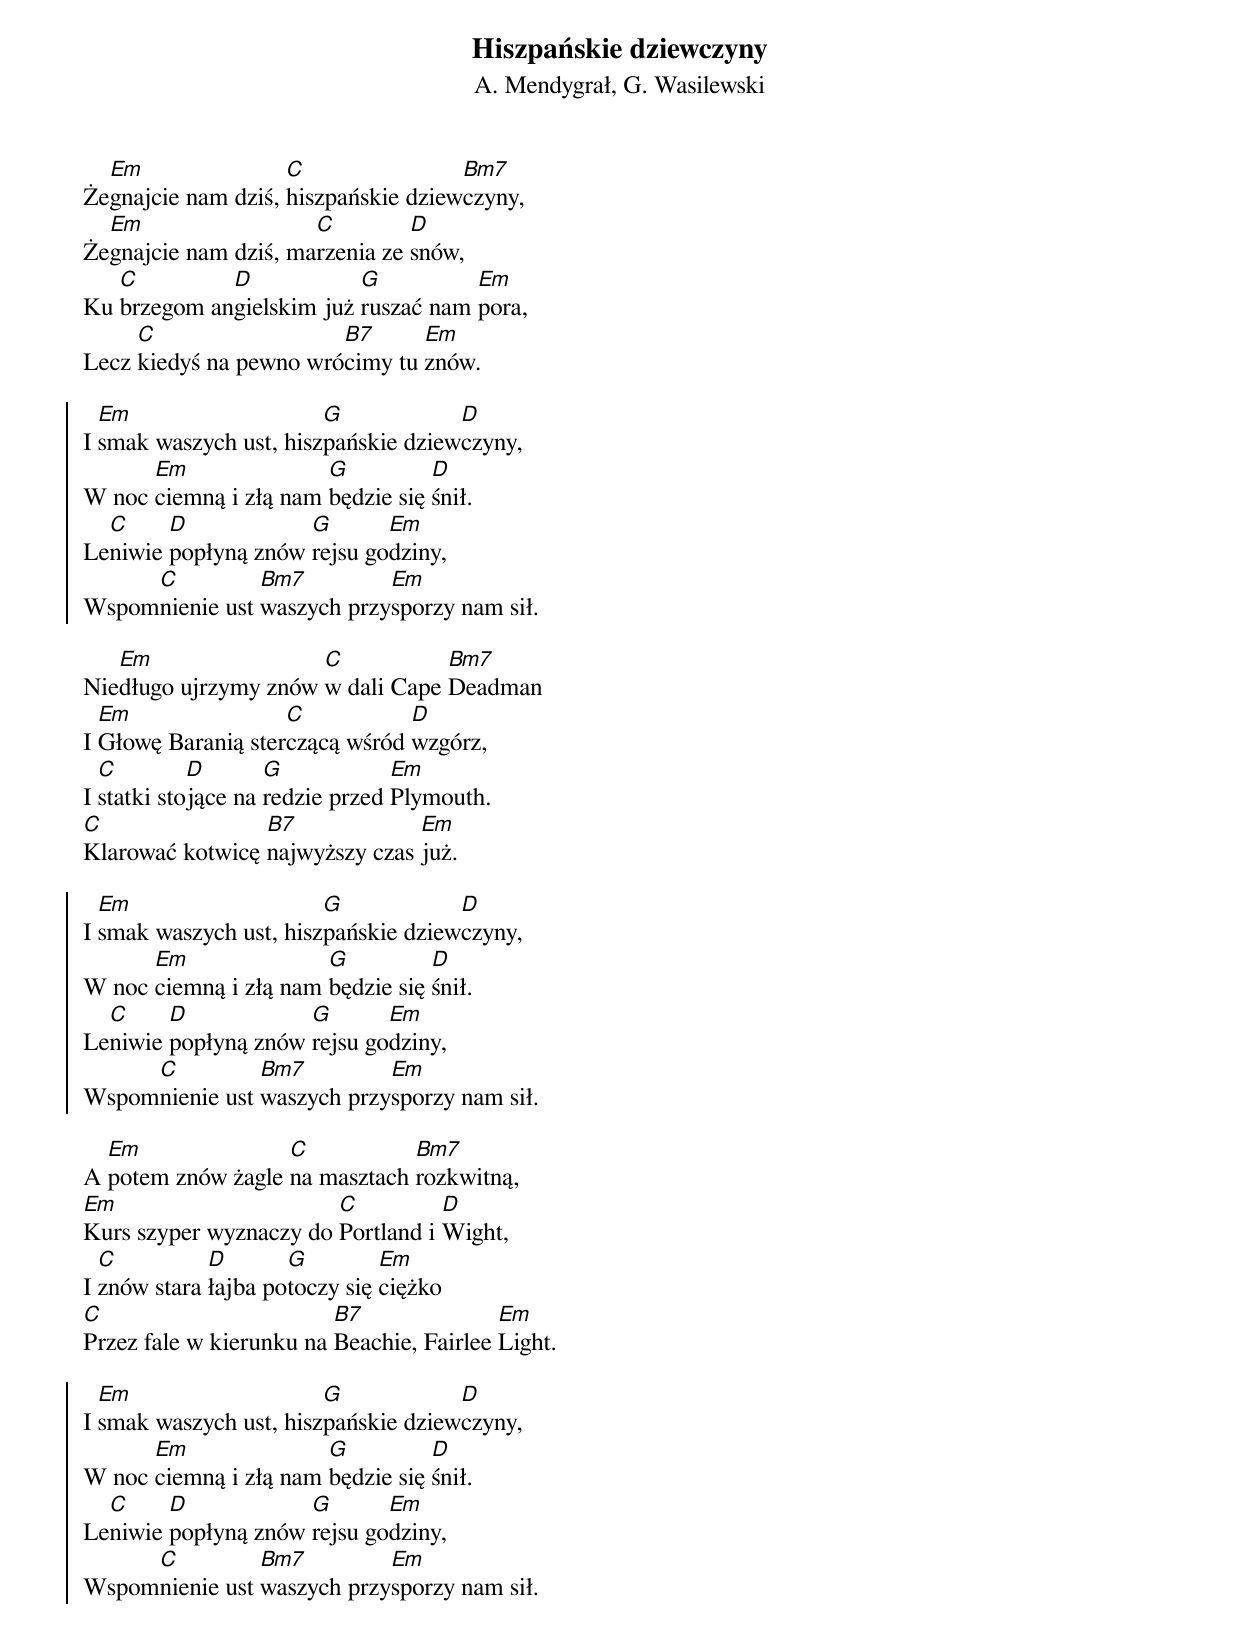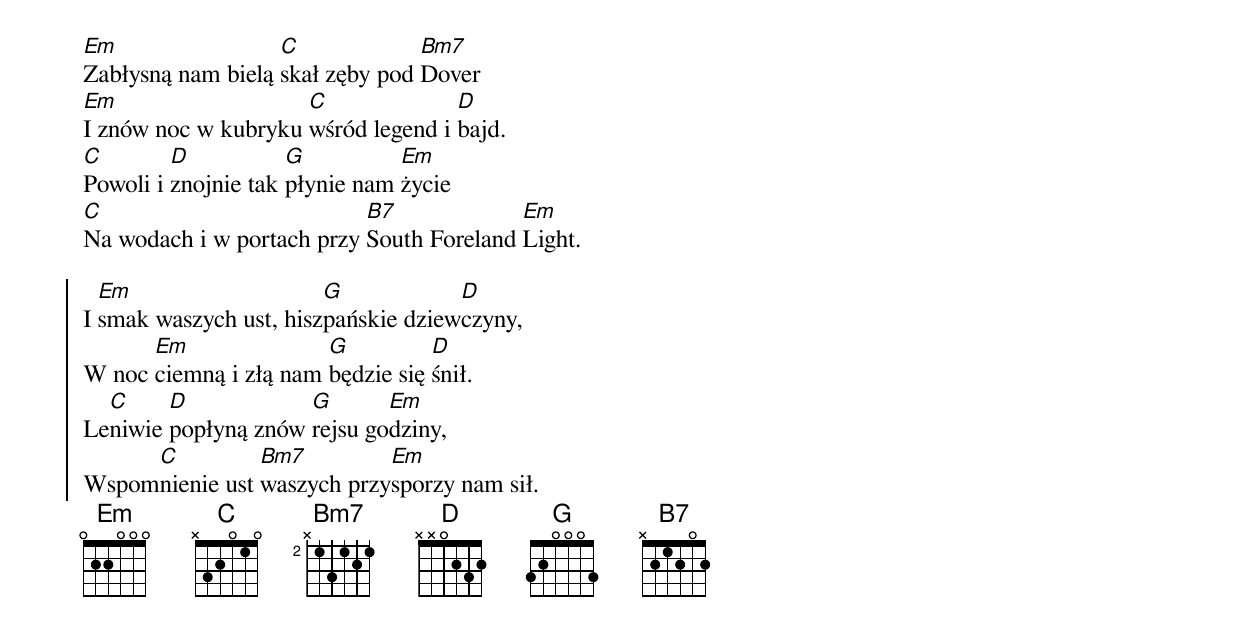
{t:Hiszpańskie dziewczyny}
{st:A. Mendygrał, G. Wasilewski}
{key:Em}

Że[Em]gnajcie nam dziś, [C]hiszpańskie dziew[Bm7]czyny,
Że[Em]gnajcie nam dziś, ma[C]rzenia ze [D]snów,
Ku [C]brzegom an[D]gielskim już [G]ruszać nam [Em]pora,
Lecz [C]kiedyś na pewno wró[B7]cimy tu [Em]znów.

{soc}
I [Em]smak waszych ust, hisz[G]pańskie dziew[D]czyny,
W noc [Em]ciemną i złą nam [G]będzie się [D]śnił.
Le[C]niwie [D]popłyną znów [G]rejsu go[Em]dziny,
Wspom[C]nienie ust [Bm7]waszych przy[Em]sporzy nam sił.
{eoc}

Nie[Em]długo ujrzymy znów [C]w dali Cape [Bm7]Deadman
I [Em]Głowę Baranią ster[C]czącą wśród [D]wzgórz,
I [C]statki sto[D]jące na [G]redzie przed [Em]Plymouth.
[C]Klarować kotwicę [B7]najwyższy czas [Em]już.

{soc}
I [Em]smak waszych ust, hisz[G]pańskie dziew[D]czyny,
W noc [Em]ciemną i złą nam [G]będzie się [D]śnił.
Le[C]niwie [D]popłyną znów [G]rejsu go[Em]dziny,
Wspom[C]nienie ust [Bm7]waszych przy[Em]sporzy nam sił.
{eoc}

A [Em]potem znów żagle [C]na masztach [Bm7]rozkwitną,
[Em]Kurs szyper wyznaczy do [C]Portland i [D]Wight,
I [C]znów stara [D]łajba po[G]toczy się [Em]ciężko
[C]Przez fale w kierunku na [B7]Beachie, Fairlee [Em]Light.

{soc}
I [Em]smak waszych ust, hisz[G]pańskie dziew[D]czyny,
W noc [Em]ciemną i złą nam [G]będzie się [D]śnił.
Le[C]niwie [D]popłyną znów [G]rejsu go[Em]dziny,
Wspom[C]nienie ust [Bm7]waszych przy[Em]sporzy nam sił.
{eoc}

[Em]Zabłysną nam bielą [C]skał zęby pod [Bm7]Dover
[Em]I znów noc w kubryku [C]wśród legend i [D]bajd.
[C]Powoli i [D]znojnie tak [G]płynie nam [Em]życie
[C]Na wodach i w portach przy [B7]South Foreland [Em]Light.

{soc}
I [Em]smak waszych ust, hisz[G]pańskie dziew[D]czyny,
W noc [Em]ciemną i złą nam [G]będzie się [D]śnił.
Le[C]niwie [D]popłyną znów [G]rejsu go[Em]dziny,
Wspom[C]nienie ust [Bm7]waszych przy[Em]sporzy nam sił.
{eoc}
